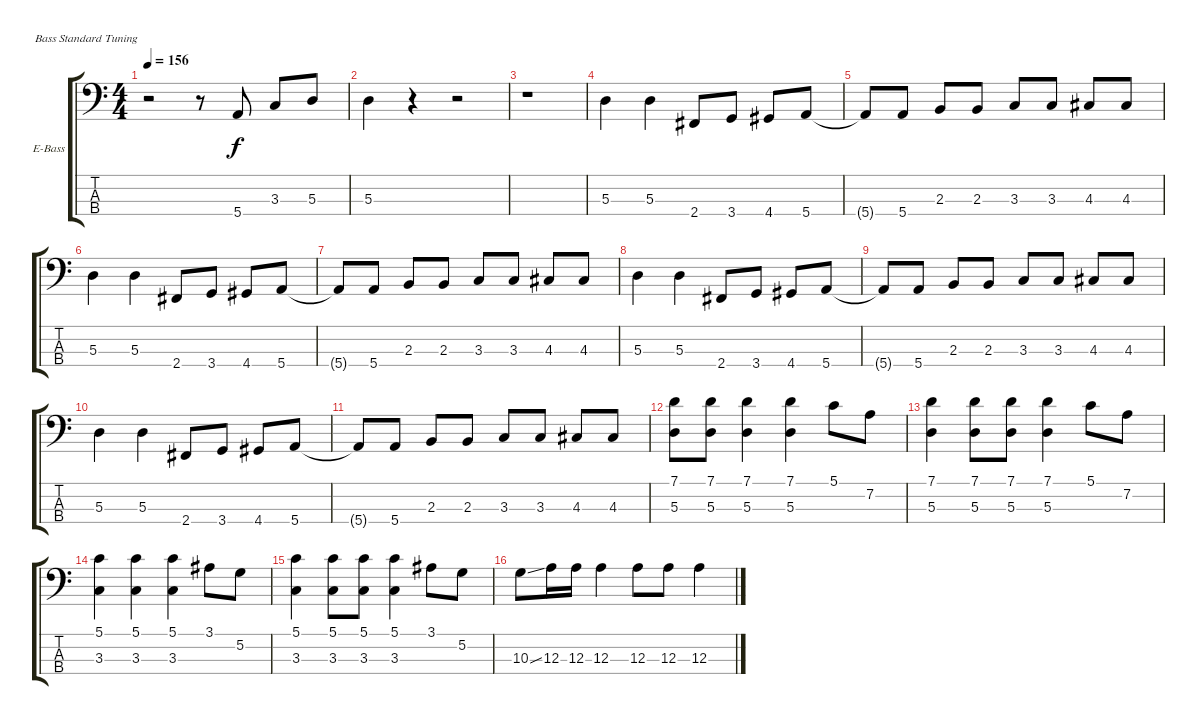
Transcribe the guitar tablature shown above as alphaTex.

\bracketExtendMode groupsimilarinstruments
\firstSystemTrackNameOrientation horizontal
\otherSystemsTrackNameOrientation horizontal
\track ("Noel Redding" "E-Bass") {instrument electricbassfinger}
\staff {score tabs}
\tuning (G2 D2 A1 E1)
\ts (4 4)
\tempo 156
\clef f4
\ks c
r.2{dy f} r.8 5.4.8 3.3.8 5.3.8 |
5.3.4 r.4 r.2 |
r.1 |
5.3.4 5.3.4 2.4.8 3.4.8 4.4.8 5.4.8 |
5.4{t}.8 5.4.8 2.3.8 2.3.8 3.3.8 3.3.8 4.3.8 4.3.8 |
5.3.4 5.3.4 2.4.8 3.4.8 4.4.8 5.4.8 |
5.4{t}.8 5.4.8 2.3.8 2.3.8 3.3.8 3.3.8 4.3.8 4.3.8 |
5.3.4 5.3.4 2.4.8 3.4.8 4.4.8 5.4.8 |
5.4{t}.8 5.4.8 2.3.8 2.3.8 3.3.8 3.3.8 4.3.8 4.3.8 |
5.3.4 5.3.4 2.4.8 3.4.8 4.4.8 5.4.8 |
5.4{t}.8 5.4.8 2.3.8 2.3.8 3.3.8 3.3.8 4.3.8 4.3.8 |
(7.1 5.3).8 (7.1 5.3).8 (7.1 5.3).4 (7.1 5.3).4 5.1.8 7.2.8 |
(7.1 5.3).4 (7.1 5.3).8 (7.1 5.3).8 (7.1 5.3).4 5.1.8 7.2.8 |
(5.1 3.3).4 (5.1 3.3).4 (5.1 3.3).4 3.1.8 5.2.8 |
(5.1 3.3).4 (5.1 3.3).8 (5.1 3.3).8 (5.1 3.3).4 3.1.8 5.2.8 |
10.3{ss}.8 12.3.16 12.3.16 12.3.4 12.3.8 12.3.8 12.3.4
